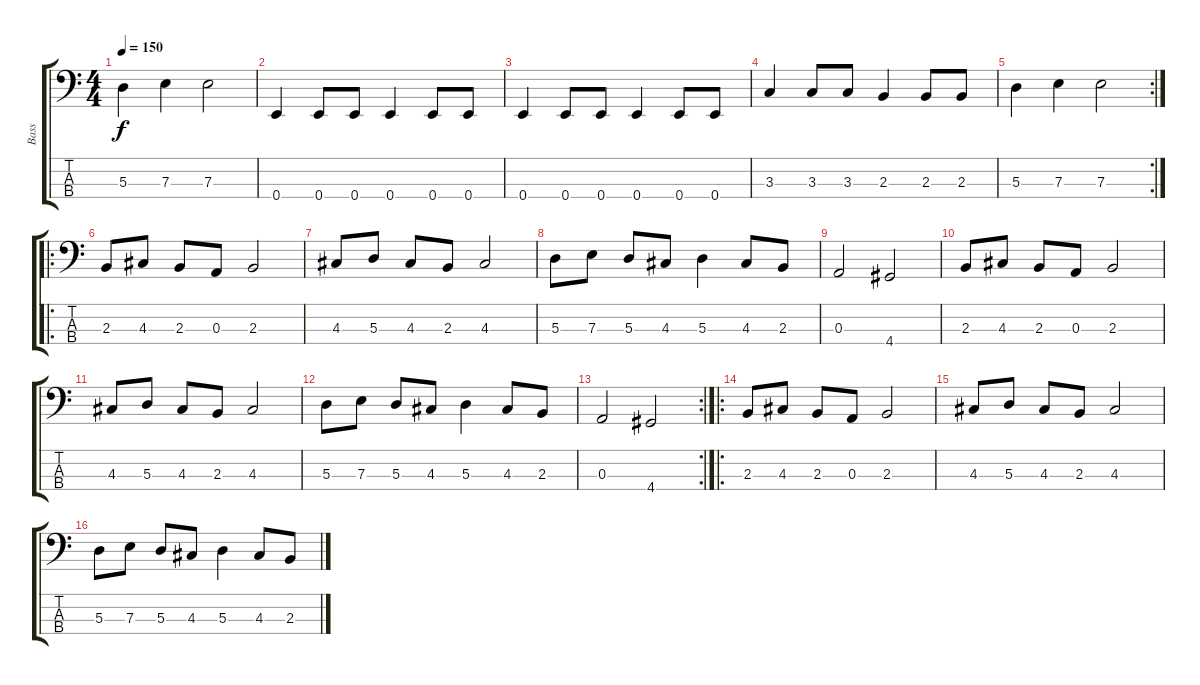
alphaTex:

\track ("Bass" "Bass") {instrument electricbassfinger}
\staff {score tabs}
\tuning (G2 D2 A1 E1) {hide}
\ts (4 4)
\tempo 150
\clef f4
\ks c
5.3.4{dy f} 7.3.4 7.3.2 |
0.4.4 0.4.8 0.4.8 0.4.4 0.4.8 0.4.8 |
0.4.4 0.4.8 0.4.8 0.4.4 0.4.8 0.4.8 |
3.3.4 3.3.8 3.3.8 2.3.4 2.3.8 2.3.8 |
\rc 2
5.3.4 7.3.4 7.3.2 |
\ro
2.3.8 4.3.8 2.3.8 0.3.8 2.3.2 |
4.3.8 5.3.8 4.3.8 2.3.8 4.3.2 |
5.3.8 7.3.8 5.3.8 4.3.8 5.3.4 4.3.8 2.3.8 |
0.3.2 4.4.2 |
2.3.8 4.3.8 2.3.8 0.3.8 2.3.2 |
4.3.8 5.3.8 4.3.8 2.3.8 4.3.2 |
5.3.8 7.3.8 5.3.8 4.3.8 5.3.4 4.3.8 2.3.8 |
\rc 2
0.3.2 4.4.2 |
\ro
2.3.8 4.3.8 2.3.8 0.3.8 2.3.2 |
4.3.8 5.3.8 4.3.8 2.3.8 4.3.2 |
5.3.8 7.3.8 5.3.8 4.3.8 5.3.4 4.3.8 2.3.8
